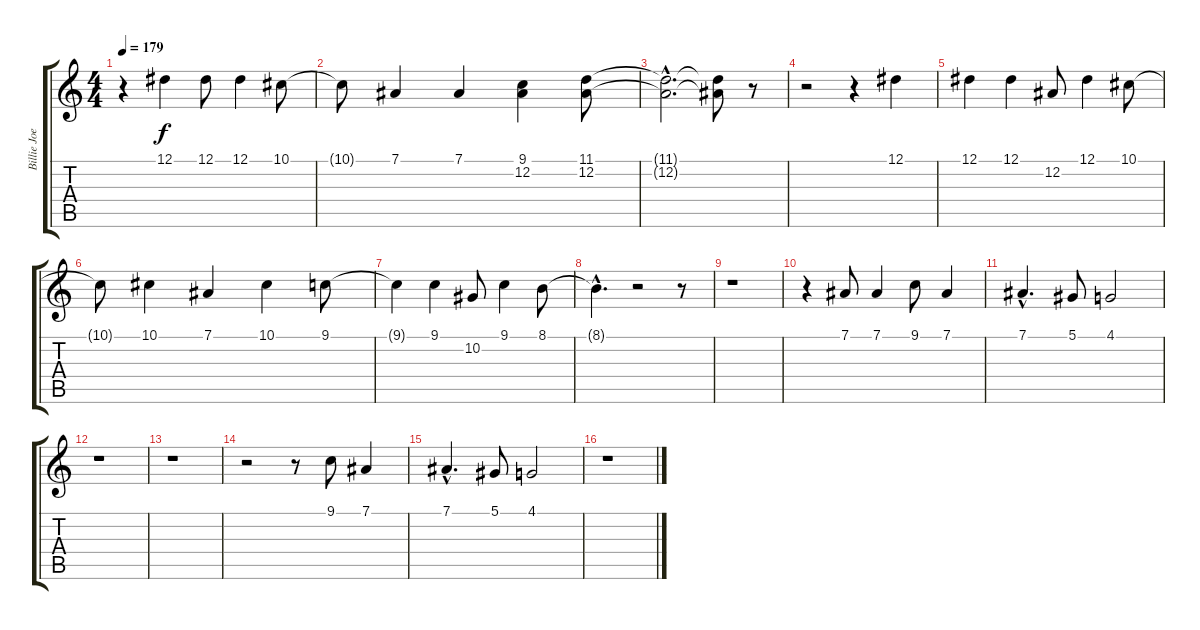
\track ("Billie Joe Vocal" "Billie Joe") {instrument altosax}
\staff {score tabs}
\tuning (Eb4 Bb3 Gb3 Db3 Ab2 Eb2) {hide}
\ts (4 4)
\tempo 179
\clef g2
\ks c
r.4{dy f} 12.1.4 12.1.8 12.1.4 10.1.8 |
10.1{t}.8 7.1.4 7.1.4 (9.1 12.2).4 (11.1 12.2).8 |
(11.1{hac t} 12.2{hac t}).2{d} (11.1{t} 12.2{t}).8 r.8 |
r.2 r.4 12.1.4 |
12.1.4 12.1.4 12.2.8 12.1.4 10.1.8 |
10.1{t}.8 10.1.4 7.1.4 10.1.4 9.1.8 |
9.1{t}.4 9.1.4 10.2.8 9.1.4 8.1.8 |
8.1{hac t}.4{d} r.2 r.8 |
r.1 |
r.4 7.1.8 7.1.4 9.1.8 7.1.4 |
7.1{hac}.4{d} 5.1.8 4.1.2 |
r.1 |
r.1 |
r.2 r.8 9.1.8 7.1.4 |
7.1{hac}.4{d} 5.1.8 4.1.2 |
r.1
